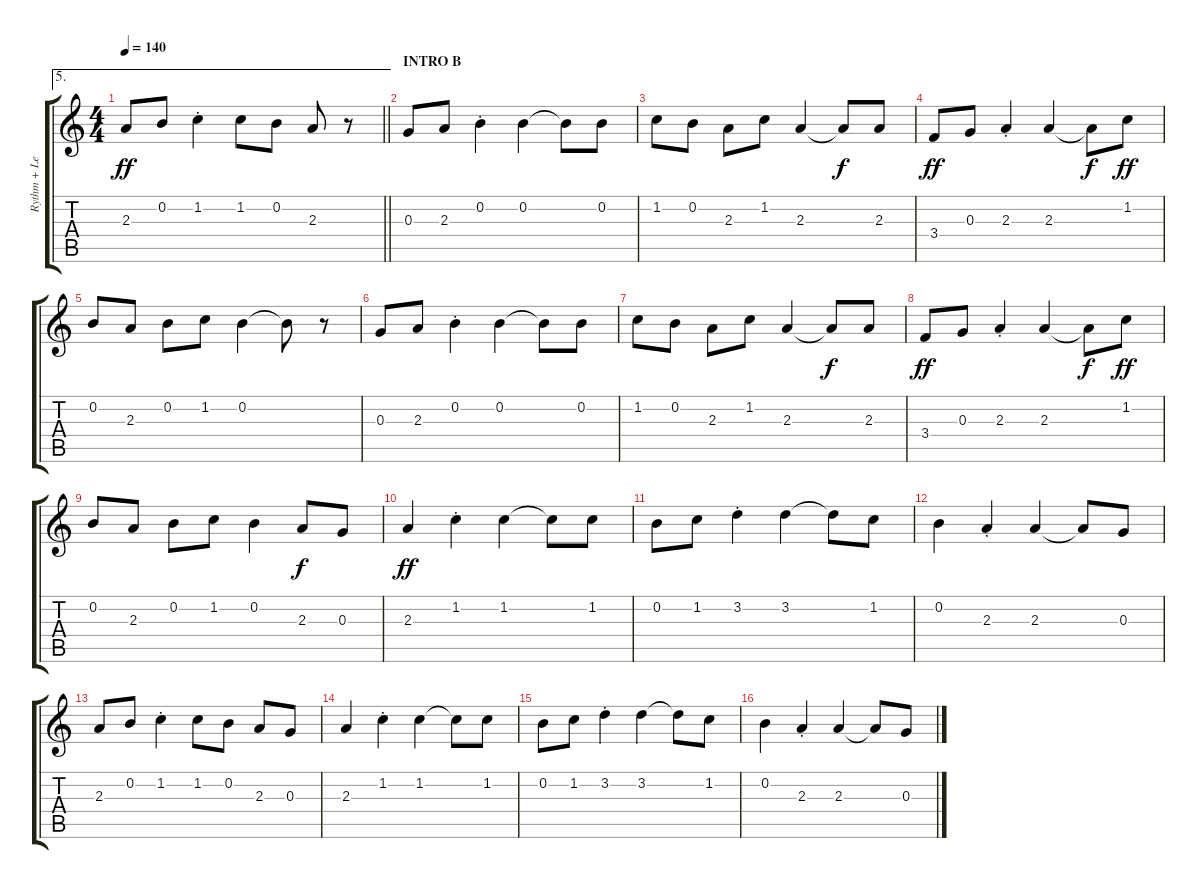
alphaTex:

\track ("Rythm + Lead RP" "Rythm + Le") {instrument electricguitarjazz}
\staff {score tabs}
\tuning (E4 B3 G3 D3 A2 E2) {hide}
\ae 5
\ts (4 4)
\tempo 140
\clef g2
\barLineRight lightlight
\ks c
2.3.8{dy ff} 0.2.8 1.2{st}.4 1.2.8 0.2.8 2.3.8 r.8 |
\section ("" "INTRO B")
0.3.8 2.3.8 0.2{st}.4 0.2.4 0.2{t}.8 0.2.8 |
1.2.8 0.2.8 2.3.8 1.2.8 2.3.4 2.3{t}.8{dy f} 2.3.8 |
3.4.8{dy ff} 0.3.8 2.3{st}.4 2.3.4 2.3{t}.8{dy f} 1.2.8{dy ff} |
0.2.8 2.3.8 0.2.8 1.2.8 0.2.4 0.2{t}.8 r.8 |
0.3.8 2.3.8 0.2{st}.4 0.2.4 0.2{t}.8 0.2.8 |
1.2.8 0.2.8 2.3.8 1.2.8 2.3.4 2.3{t}.8{dy f} 2.3.8 |
3.4.8{dy ff} 0.3.8 2.3{st}.4 2.3.4 2.3{t}.8{dy f} 1.2.8{dy ff} |
0.2.8 2.3.8 0.2.8 1.2.8 0.2.4 2.3.8{dy f} 0.3.8 |
2.3.4{dy ff} 1.2{st}.4 1.2.4 1.2{t}.8 1.2.8 |
0.2.8 1.2.8 3.2{st}.4 3.2.4 3.2{t}.8 1.2.8 |
0.2.4 2.3{st}.4 2.3.4 2.3{t}.8 0.3.8 |
2.3.8 0.2.8 1.2{st}.4 1.2.8 0.2.8 2.3.8 0.3.8 |
2.3.4 1.2{st}.4 1.2.4 1.2{t}.8 1.2.8 |
0.2.8 1.2.8 3.2{st}.4 3.2.4 3.2{t}.8 1.2.8 |
0.2.4 2.3{st}.4 2.3.4 2.3{t}.8 0.3.8
